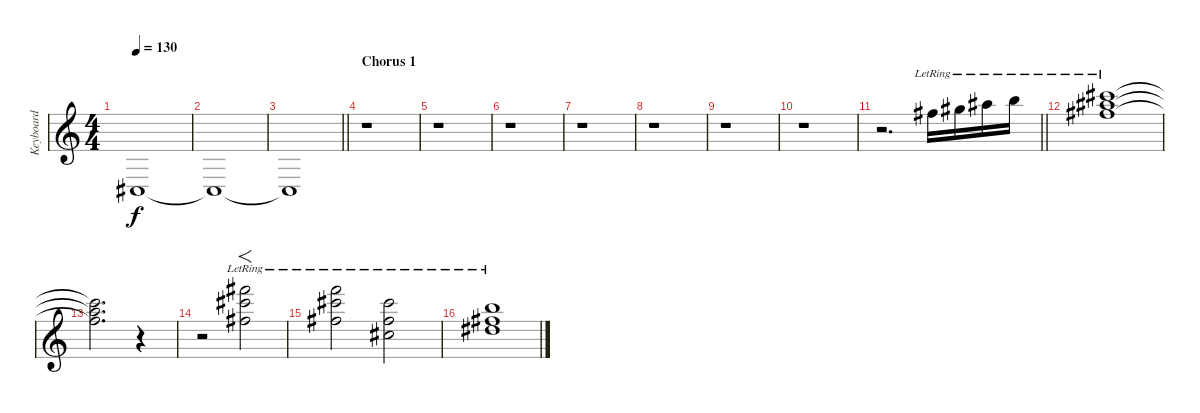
\track ("Keyboard" "Keyboard") {instrument pad2warm}
\staff {score}
\tuning (E4 B3 G3 D3 A2 E2 B1) {hide}
\ts (4 4)
\tempo 130
\clef g2
\ks c
4.5.1{dy f} |
4.5{t}.1 |
\barLineRight lightlight
4.5{t}.1{volume 4} |
\section ("" "Chorus 1")
r.1 |
r.1 |
r.1 |
r.1 |
r.1 |
r.1 |
r.1 |
\barLineRight lightlight
r.2{d} 14.1{lr}.16 16.1{lr}.16 18.1{lr}.16 19.1{lr}.16 |
(21.1 23.2{lr} 23.3{lr}).1{volume 2} |
(21.1{t} 23.2{t} 23.3{t}).2{d} r.4 |
r.2{volume 14} (26.1{lr} 26.2{lr} 23.3{lr}).2{f} |
(25.1{lr} 26.2{lr} 23.3{lr}).2 (21.1{lr} 23.3{lr} 23.4{lr}).2 |
(19.1{lr} 19.2{lr} 20.3{lr}).1
